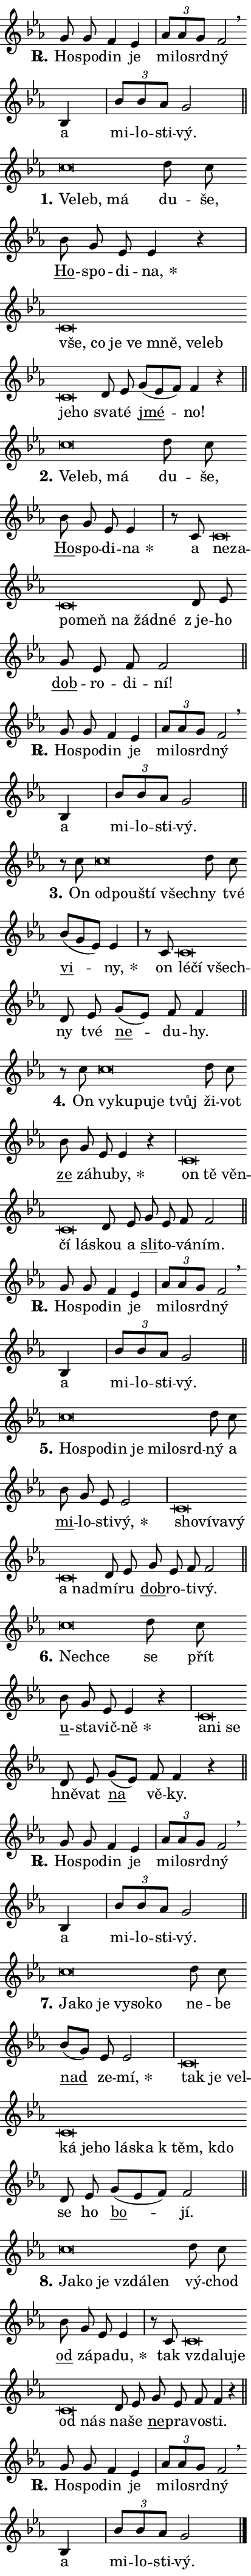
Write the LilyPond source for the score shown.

\version "2.24.0"
\header { tagline = "" }
\paper {
  indent = 0\cm
  top-margin = 0\cm
  right-margin = 0.13\cm % to fit lyric hyphens
  bottom-margin = 0\cm
  left-margin = 0\cm
  paper-width = 7\cm
  page-breaking = #ly:one-page-breaking
  system-system-spacing.basic-distance = #11
  score-system-spacing.basic-distance = #11
  ragged-last = ##f
}


%% Author: Thomas Morley
%% https://lists.gnu.org/archive/html/lilypond-user/2020-05/msg00002.html
#(define (line-position grob)
"Returns position of @var[grob} in current system:
   @code{'start}, if at first time-step
   @code{'end}, if at last time-step
   @code{'middle} otherwise
"
  (let* ((col (ly:item-get-column grob))
         (ln (ly:grob-object col 'left-neighbor))
         (rn (ly:grob-object col 'right-neighbor))
         (col-to-check-left (if (ly:grob? ln) ln col))
         (col-to-check-right (if (ly:grob? rn) rn col))
         (break-dir-left
           (and
             (ly:grob-property col-to-check-left 'non-musical #f)
             (ly:item-break-dir col-to-check-left)))
         (break-dir-right
           (and
             (ly:grob-property col-to-check-right 'non-musical #f)
             (ly:item-break-dir col-to-check-right))))
        (cond ((eqv? 1 break-dir-left) 'start)
              ((eqv? -1 break-dir-right) 'end)
              (else 'middle))))

#(define (tranparent-at-line-position vctor)
  (lambda (grob)
  "Relying on @code{line-position} select the relevant enry from @var{vctor}.
Used to determine transparency,"
    (case (line-position grob)
      ((end) (not (vector-ref vctor 0)))
      ((middle) (not (vector-ref vctor 1)))
      ((start) (not (vector-ref vctor 2))))))

noteHeadBreakVisibility =
#(define-music-function (break-visibility)(vector?)
"Makes @code{NoteHead}s transparent relying on @var{break-visibility}"
#{
  \override NoteHead.transparent =
    #(tranparent-at-line-position break-visibility)
#})

#(define delete-ledgers-for-transparent-note-heads
  (lambda (grob)
    "Reads whether a @code{NoteHead} is transparent.
If so this @code{NoteHead} is removed from @code{'note-heads} from
@var{grob}, which is supposed to be @code{LedgerLineSpanner}.
As a result ledgers are not printed for this @code{NoteHead}"
    (let* ((nhds-array (ly:grob-object grob 'note-heads))
           (nhds-list
             (if (ly:grob-array? nhds-array)
                 (ly:grob-array->list nhds-array)
                 '()))
           ;; Relies on the transparent-property being done before
           ;; Staff.LedgerLineSpanner.after-line-breaking is executed.
           ;; This is fragile ...
           (to-keep
             (remove
               (lambda (nhd)
                 (ly:grob-property nhd 'transparent #f))
               nhds-list)))
      ;; TODO find a better method to iterate over grob-arrays, similiar
      ;; to filter/remove etc for lists
      ;; For now rebuilt from scratch
      (set! (ly:grob-object grob 'note-heads)  '())
      (for-each
        (lambda (nhd)
          (ly:pointer-group-interface::add-grob grob 'note-heads nhd))
        to-keep))))

squashNotes = {
  \override NoteHead.X-extent = #'(-0.2 . 0.2)
  \override NoteHead.Y-extent = #'(-0.75 . 0)
  \override NoteHead.stencil =
    #(lambda (grob)
       (let ((pos (ly:grob-property grob 'staff-position)))
         (begin
           (if (< pos -7) (display "ERROR: Lower brevis then expected\n") (display ""))
           (if (<= pos -6) ly:text-interface::print ly:note-head::print))))
}
unSquashNotes = {
  \revert NoteHead.X-extent
  \revert NoteHead.Y-extent
  \revert NoteHead.stencil
}

hideNotes = \noteHeadBreakVisibility #begin-of-line-visible
unHideNotes = \noteHeadBreakVisibility #all-visible

% work-around for resetting accidentals
% https://lilypond.org/doc/v2.23/Documentation/notation/displaying-rhythms#unmetered-music
cadenzaMeasure = {
  \cadenzaOff
  \partial 1024 s1024
  \cadenzaOn
}

#(define-markup-command (accent layout props text) (markup?)
  "Underline accented syllable"
  (interpret-markup layout props
    #{\markup \override #'(offset . 4.3) \underline { #text }#}))

responsum = \markup \concat {
  "R" \hspace #-1.05 \path #0.1 #'((moveto 0 0.07) (lineto 0.9 0.8)) \hspace #0.05 "."
}

spaceSize = #0.6828661417322834 % exact space size for TeX Gyre Schola

\layout {
  \context {
    \Staff
    \remove "Time_signature_engraver"
    \override LedgerLineSpanner.after-line-breaking = #delete-ledgers-for-transparent-note-heads
  }
  \context {
    \Lyrics {
      \override LyricSpace.minimum-distance = \spaceSize
      \override LyricText.font-name = #"TeX Gyre Schola"
      \override LyricText.font-size = 1
      \override StanzaNumber.font-name = #"TeX Gyre Schola Bold"
      \override StanzaNumber.font-size = 1
    }
  }
  \context {
    \Score 
    \override NoteHead.text =
      #(lambda (grob) 
        (let ((pos (ly:grob-property grob 'staff-position)))
          #{\markup {
            \combine
              \halign #-0.55 \raise #(if (= pos -6) 0 0.5) \override #'(thickness . 2) \draw-line #'(3.2 . 0)
              \musicglyph "noteheads.sM1"
          }#}))
  }
}

% magnetic-lyrics.ily
%
%   written by
%     Jean Abou Samra <jean@abou-samra.fr>
%     Werner Lemberg <wl@gnu.org>
%
%   adapted by
%     Jiri Hon <jiri.hon@gmail.com>
%
% Version 2022-Apr-15

% https://www.mail-archive.com/lilypond-user@gnu.org/msg149350.html

#(define (Left_hyphen_pointer_engraver context)
   "Collect syllable-hyphen-syllable occurrences in lyrics and store
them in properties.  This engraver only looks to the left.  For
example, if the lyrics input is @code{foo -- bar}, it does the
following.

@itemize @bullet
@item
Set the @code{text} property of the @code{LyricHyphen} grob between
@q{foo} and @q{bar} to @code{foo}.

@item
Set the @code{left-hyphen} property of the @code{LyricText} grob with
text @q{foo} to the @code{LyricHyphen} grob between @q{foo} and
@q{bar}.
@end itemize

Use this auxiliary engraver in combination with the
@code{lyric-@/text::@/apply-@/magnetic-@/offset!} hook."
   (let ((hyphen #f)
         (text #f))
     (make-engraver
      (acknowledgers
       ((lyric-syllable-interface engraver grob source-engraver)
        (set! text grob)))
      (end-acknowledgers
       ((lyric-hyphen-interface engraver grob source-engraver)
        ;(when (not (grob::has-interface grob 'lyric-space-interface))
          (set! hyphen grob)));)
      ((stop-translation-timestep engraver)
       (when (and text hyphen)
         (ly:grob-set-object! text 'left-hyphen hyphen))
       (set! text #f)
       (set! hyphen #f)))))

#(define (lyric-text::apply-magnetic-offset! grob)
   "If the space between two syllables is less than the value in
property @code{LyricText@/.details@/.squash-threshold}, move the right
syllable to the left so that it gets concatenated with the left
syllable.

Use this function as a hook for
@code{LyricText@/.after-@/line-@/breaking} if the
@code{Left_@/hyphen_@/pointer_@/engraver} is active."
   (let ((hyphen (ly:grob-object grob 'left-hyphen #f)))
     (when hyphen
       (let ((left-text (ly:spanner-bound hyphen LEFT)))
         (when (grob::has-interface left-text 'lyric-syllable-interface)
           (let* ((common (ly:grob-common-refpoint grob left-text X))
                  (this-x-ext (ly:grob-extent grob common X))
                  (left-x-ext
                   (begin
                     ;; Trigger magnetism for left-text.
                     (ly:grob-property left-text 'after-line-breaking)
                     (ly:grob-extent left-text common X)))
                  ;; `delta` is the gap width between two syllables.
                  (delta (- (interval-start this-x-ext)
                            (interval-end left-x-ext)))
                  (details (ly:grob-property grob 'details))
                  (threshold (assoc-get 'squash-threshold details 0.2)))
             (when (< delta threshold)
               (let* (;; We have to manipulate the input text so that
                      ;; ligatures crossing syllable boundaries are not
                      ;; disabled.  For languages based on the Latin
                      ;; script this is essentially a beautification.
                      ;; However, for non-Western scripts it can be a
                      ;; necessity.
                      (lt (ly:grob-property left-text 'text))
                      (rt (ly:grob-property grob 'text))
                      (is-space (grob::has-interface hyphen 'lyric-space-interface))
                      (space (if is-space " " ""))
                      (extra-delta (if is-space spaceSize 0))
                      ;; Append new syllable.
                      (ltrt-space (if (and (string? lt) (string? rt))
                                (string-append lt space rt)
                                (make-concat-markup (list lt space rt))))
                      ;; Right-align `ltrt` to the right side.
                      (ltrt-space-markup (grob-interpret-markup
                               grob
                               (make-translate-markup
                                (cons (interval-length this-x-ext) 0)
                                (make-right-align-markup ltrt-space)))))
                 (begin
                   ;; Don't print `left-text`.
                   (ly:grob-set-property! left-text 'stencil #f)
                   ;; Set text and stencil (which holds all collected
                   ;; syllables so far) and shift it to the left.
                   (ly:grob-set-property! grob 'text ltrt-space)
                   (ly:grob-set-property! grob 'stencil ltrt-space-markup)
                   (ly:grob-translate-axis! grob (- (- delta extra-delta)) X))))))))))


#(define (lyric-hyphen::displace-bounds-first grob)
   ;; Make very sure this callback isn't triggered too early.
   (let ((left (ly:spanner-bound grob LEFT))
         (right (ly:spanner-bound grob RIGHT)))
     (ly:grob-property left 'after-line-breaking)
     (ly:grob-property right 'after-line-breaking)
     (ly:lyric-hyphen::print grob)))

squashThreshold = #0.4

\layout {
  \context {
    \Lyrics
    \consists #Left_hyphen_pointer_engraver
    \override LyricText.after-line-breaking =
      #lyric-text::apply-magnetic-offset!
    \override LyricHyphen.stencil = #lyric-hyphen::displace-bounds-first
    \override LyricText.details.squash-threshold = \squashThreshold
    \override LyricHyphen.minimum-distance = 0
    \override LyricHyphen.minimum-length = \squashThreshold
  }
}

squashText = \override LyricText.details.squash-threshold = 9999
unSquashText = \override LyricText.details.squash-threshold = \squashThreshold

leftText = \override LyricText.self-alignment-X = #LEFT
unLeftText = \revert LyricText.self-alignment-X

starOffset = #(lambda (grob) 
                (let ((x_offset (ly:self-alignment-interface::aligned-on-x-parent grob)))
                  (if (= x_offset 0) 0 (+ x_offset 1.2))))

star = #(define-music-function (syllable)(string?)
"Append star separator at the end of a syllable"
#{
  \once \override LyricText.X-offset = #starOffset
  \lyricmode { \markup {
    #syllable
    \override #'((font-name . "TeX Gyre Schola Bold")) \hspace #0.2 \lower #0.65 \larger "*"
  } }
#})

starAccent = #(define-music-function (syllable)(string?)
"Append star separator at the end of a syllable and make accent"
#{
  \once \override LyricText.X-offset = #starOffset
  \lyricmode { \markup {
    \accent #syllable
    \override #'((font-name . "TeX Gyre Schola Bold")) \hspace #0.2 \lower #0.65 \larger "*"
  } }
#})

breath = #(define-music-function (syllable)(string?)
"Append breathing indicator at the end of a syllable"
#{
  \lyricmode { \markup { #syllable "+" } }
#})

optionalBreath = #(define-music-function (syllable)(string?)
"Append optional breathing indicator at the end of a syllable"
#{
  \lyricmode { \markup { #syllable "(+)" } }
#})


\score {
    <<
        \new Voice = "melody" { \cadenzaOn \key es \major \relative { g'8 g f4 es \cadenzaMeasure \bar "|" \tuplet 3/2 { as8[ as g] } f2 \breathe \bar "" bes,4 \cadenzaMeasure \bar "|" \tuplet 3/2 {bes'8[ bes as] } g2 \cadenzaMeasure \bar "||" \break } }
        \new Lyrics \lyricsto "melody" { \lyricmode { \set stanza = \responsum
Ho -- spo -- din je mi -- lo -- srd -- ný a mi -- lo -- sti -- vý. } }
    >>
    \layout {}
}

\score {
    <<
        \new Voice = "melody" { \cadenzaOn \key es \major \relative { \squashNotes c''\breve*1/16 \hideNotes \breve*1/16 \breve*1/16 \bar "" \unHideNotes \unSquashNotes d8 c \bar "" bes g es es4 r \cadenzaMeasure \bar "|" \squashNotes c\breve*1/16 \hideNotes \breve*1/16 \bar "" \breve*1/16 \bar "" \breve*1/16 \bar "" \breve*1/16 \bar "" \breve*1/16 \bar "" \breve*1/16 \bar "" \breve*1/16 \breve*1/16 \bar "" \unHideNotes \unSquashNotes d8 es \bar "" g[( es f)] f4 r \cadenzaMeasure \bar "||" \break } }
        \new Lyrics \lyricsto "melody" { \lyricmode { \set stanza = "1."
\leftText Ve -- \squashText leb, má \unLeftText \unSquashText du -- še, \markup \accent Ho -- spo -- di -- \star na, \leftText vše, \squashText co je ve mně, ve -- leb je -- ho \unLeftText \unSquashText sva -- té \markup \accent jmé -- no! } }
    >>
    \layout {}
}

\score {
    <<
        \new Voice = "melody" { \cadenzaOn \key es \major \relative { \squashNotes c''\breve*1/16 \hideNotes \breve*1/16 \breve*1/16 \bar "" \unHideNotes \unSquashNotes d8 c \bar "" bes g es es4 \cadenzaMeasure \bar "|" r8 c8 \squashNotes c\breve*1/16 \hideNotes \breve*1/16 \bar "" \breve*1/16 \bar "" \breve*1/16 \bar "" \breve*1/16 \bar "" \breve*1/16 \breve*1/16 \bar "" \unHideNotes \unSquashNotes d8 es \bar "" g es f f2 \cadenzaMeasure \bar "||" \break } }
        \new Lyrics \lyricsto "melody" { \lyricmode { \set stanza = "2."
\leftText Ve -- \squashText leb, má \unLeftText \unSquashText du -- še, \markup \accent Ho -- spo -- di -- \star na a \leftText ne -- \squashText za -- po -- meň na žád -- né \unLeftText \unSquashText "z je" -- ho \markup \accent dob -- ro -- di -- ní! } }
    >>
    \layout {}
}

\score {
    <<
        \new Voice = "melody" { \cadenzaOn \key es \major \relative { g'8 g f4 es \cadenzaMeasure \bar "|" \tuplet 3/2 { as8[ as g] } f2 \breathe \bar "" bes,4 \cadenzaMeasure \bar "|" \tuplet 3/2 {bes'8[ bes as] } g2 \cadenzaMeasure \bar "||" \break } }
        \new Lyrics \lyricsto "melody" { \lyricmode { \set stanza = \responsum
Ho -- spo -- din je mi -- lo -- srd -- ný a mi -- lo -- sti -- vý. } }
    >>
    \layout {}
}

\score {
    <<
        \new Voice = "melody" { \cadenzaOn \key es \major \relative { r8 c''8 \squashNotes c\breve*1/16 \hideNotes \breve*1/16 \bar "" \breve*1/16 \breve*1/16 \bar "" \unHideNotes \unSquashNotes d8 c \bar "" bes[( g es)] es4 \cadenzaMeasure \bar "|" r8 c8 \squashNotes c\breve*1/16 \hideNotes \breve*1/16 \breve*1/16 \bar "" \unHideNotes \unSquashNotes d8 es \bar "" g[( es)] f f4 \cadenzaMeasure \bar "||" \break } }
        \new Lyrics \lyricsto "melody" { \lyricmode { \set stanza = "3."
On \leftText od -- \squashText pou -- ští všech -- \unLeftText \unSquashText ny tvé \markup \accent vi -- \star ny, on \leftText lé -- \squashText čí všech -- \unLeftText \unSquashText ny tvé \markup \accent ne -- du -- hy. } }
    >>
    \layout {}
}

\score {
    <<
        \new Voice = "melody" { \cadenzaOn \key es \major \relative { r8 c''8 \squashNotes c\breve*1/16 \hideNotes \breve*1/16 \bar "" \breve*1/16 \bar "" \breve*1/16 \breve*1/16 \bar "" \unHideNotes \unSquashNotes d8 c \bar "" bes g es es4 r \cadenzaMeasure \bar "|" \squashNotes c\breve*1/16 \hideNotes \breve*1/16 \bar "" \breve*1/16 \bar "" \breve*1/16 \breve*1/16 \bar "" \unHideNotes \unSquashNotes d8 es \bar "" g es f f2 \cadenzaMeasure \bar "||" \break } }
        \new Lyrics \lyricsto "melody" { \lyricmode { \set stanza = "4."
On \leftText vy -- \squashText ku -- pu -- je tvůj \unLeftText \unSquashText ži -- vot \markup \accent ze zá -- hu -- \star by, \leftText on \squashText tě věn -- čí lá -- \unLeftText \unSquashText skou a \markup \accent sli -- to -- vá -- ním. } }
    >>
    \layout {}
}

\score {
    <<
        \new Voice = "melody" { \cadenzaOn \key es \major \relative { g'8 g f4 es \cadenzaMeasure \bar "|" \tuplet 3/2 { as8[ as g] } f2 \breathe \bar "" bes,4 \cadenzaMeasure \bar "|" \tuplet 3/2 {bes'8[ bes as] } g2 \cadenzaMeasure \bar "||" \break } }
        \new Lyrics \lyricsto "melody" { \lyricmode { \set stanza = \responsum
Ho -- spo -- din je mi -- lo -- srd -- ný a mi -- lo -- sti -- vý. } }
    >>
    \layout {}
}

\score {
    <<
        \new Voice = "melody" { \cadenzaOn \key es \major \relative { \squashNotes c''\breve*1/16 \hideNotes \breve*1/16 \bar "" \breve*1/16 \bar "" \breve*1/16 \bar "" \breve*1/16 \bar "" \breve*1/16 \breve*1/16 \bar "" \unHideNotes \unSquashNotes d8 c \bar "" bes g es es2 \cadenzaMeasure \bar "|" \squashNotes c\breve*1/16 \hideNotes \breve*1/16 \bar "" \breve*1/16 \bar "" \breve*1/16 \bar "" \breve*1/16 \breve*1/16 \bar "" \unHideNotes \unSquashNotes d8 es \bar "" g es f f2 \cadenzaMeasure \bar "||" \break } }
        \new Lyrics \lyricsto "melody" { \lyricmode { \set stanza = "5."
\leftText Ho -- \squashText spo -- din je mi -- lo -- srd -- \unLeftText \unSquashText ný a \markup \accent mi -- lo -- sti -- \star vý, \leftText sho -- \squashText ví -- va -- vý a nad -- \unLeftText \unSquashText mí -- ru \markup \accent dob -- ro -- ti -- vý. } }
    >>
    \layout {}
}

\score {
    <<
        \new Voice = "melody" { \cadenzaOn \key es \major \relative { \squashNotes c''\breve*1/16 \hideNotes \breve*1/16 \bar "" \unHideNotes \unSquashNotes d8 c \bar "" bes g es es4 r \cadenzaMeasure \bar "|" \squashNotes c\breve*1/16 \hideNotes \breve*1/16 \breve*1/16 \bar "" \unHideNotes \unSquashNotes d8 es \bar "" g[( es)] f f4 r \cadenzaMeasure \bar "||" \break } }
        \new Lyrics \lyricsto "melody" { \lyricmode { \set stanza = "6."
\leftText Nech -- \squashText ce \unLeftText \unSquashText se přít \markup \accent u -- sta -- vič -- \star ně \leftText a -- \squashText ni se \unLeftText \unSquashText hně -- vat \markup \accent na vě -- ky. } }
    >>
    \layout {}
}

\score {
    <<
        \new Voice = "melody" { \cadenzaOn \key es \major \relative { g'8 g f4 es \cadenzaMeasure \bar "|" \tuplet 3/2 { as8[ as g] } f2 \breathe \bar "" bes,4 \cadenzaMeasure \bar "|" \tuplet 3/2 {bes'8[ bes as] } g2 \cadenzaMeasure \bar "||" \break } }
        \new Lyrics \lyricsto "melody" { \lyricmode { \set stanza = \responsum
Ho -- spo -- din je mi -- lo -- srd -- ný a mi -- lo -- sti -- vý. } }
    >>
    \layout {}
}

\score {
    <<
        \new Voice = "melody" { \cadenzaOn \key es \major \relative { \squashNotes c''\breve*1/16 \hideNotes \breve*1/16 \bar "" \breve*1/16 \bar "" \breve*1/16 \bar "" \breve*1/16 \breve*1/16 \bar "" \unHideNotes \unSquashNotes d8 c \bar "" bes[( g)] es es2 \cadenzaMeasure \bar "|" \squashNotes c\breve*1/16 \hideNotes \breve*1/16 \bar "" \breve*1/16 \bar "" \breve*1/16 \bar "" \breve*1/16 \bar "" \breve*1/16 \bar "" \breve*1/16 \bar "" \breve*1/16 \bar "" \breve*1/16 \breve*1/16 \bar "" \unHideNotes \unSquashNotes d8 es \bar "" g[( es f)] f2 \cadenzaMeasure \bar "||" \break } }
        \new Lyrics \lyricsto "melody" { \lyricmode { \set stanza = "7."
\leftText Ja -- \squashText ko je vy -- so -- ko \unLeftText \unSquashText ne -- be \markup \accent nad ze -- \star mí, \leftText tak \squashText je vel -- ká je -- ho lá -- ska "k těm," kdo \unLeftText \unSquashText se ho \markup \accent bo -- jí. } }
    >>
    \layout {}
}

\score {
    <<
        \new Voice = "melody" { \cadenzaOn \key es \major \relative { \squashNotes c''\breve*1/16 \hideNotes \breve*1/16 \bar "" \breve*1/16 \bar "" \breve*1/16 \breve*1/16 \bar "" \unHideNotes \unSquashNotes d8 c \bar "" bes g es es4 \cadenzaMeasure \bar "|" r8 c8 \squashNotes c\breve*1/16 \hideNotes \breve*1/16 \bar "" \breve*1/16 \bar "" \breve*1/16 \breve*1/16 \bar "" \unHideNotes \unSquashNotes d8 es \bar "" g es f f4 r \cadenzaMeasure \bar "||" \break } }
        \new Lyrics \lyricsto "melody" { \lyricmode { \set stanza = "8."
\leftText Ja -- \squashText ko je vzdá -- len \unLeftText \unSquashText vý -- chod \markup \accent od zá -- pa -- \star du, tak \leftText vzda -- \squashText lu -- je od nás \unLeftText \unSquashText na -- še \markup \accent ne -- pra -- vo -- sti. } }
    >>
    \layout {}
}

\score {
    <<
        \new Voice = "melody" { \cadenzaOn \key es \major \relative { g'8 g f4 es \cadenzaMeasure \bar "|" \tuplet 3/2 { as8[ as g] } f2 \breathe \bar "" bes,4 \cadenzaMeasure \bar "|" \tuplet 3/2 {bes'8[ bes as] } g2 \cadenzaMeasure \bar "||" \break } \bar "|." }
        \new Lyrics \lyricsto "melody" { \lyricmode { \set stanza = \responsum
Ho -- spo -- din je mi -- lo -- srd -- ný a mi -- lo -- sti -- vý. } }
    >>
    \layout {}
}
